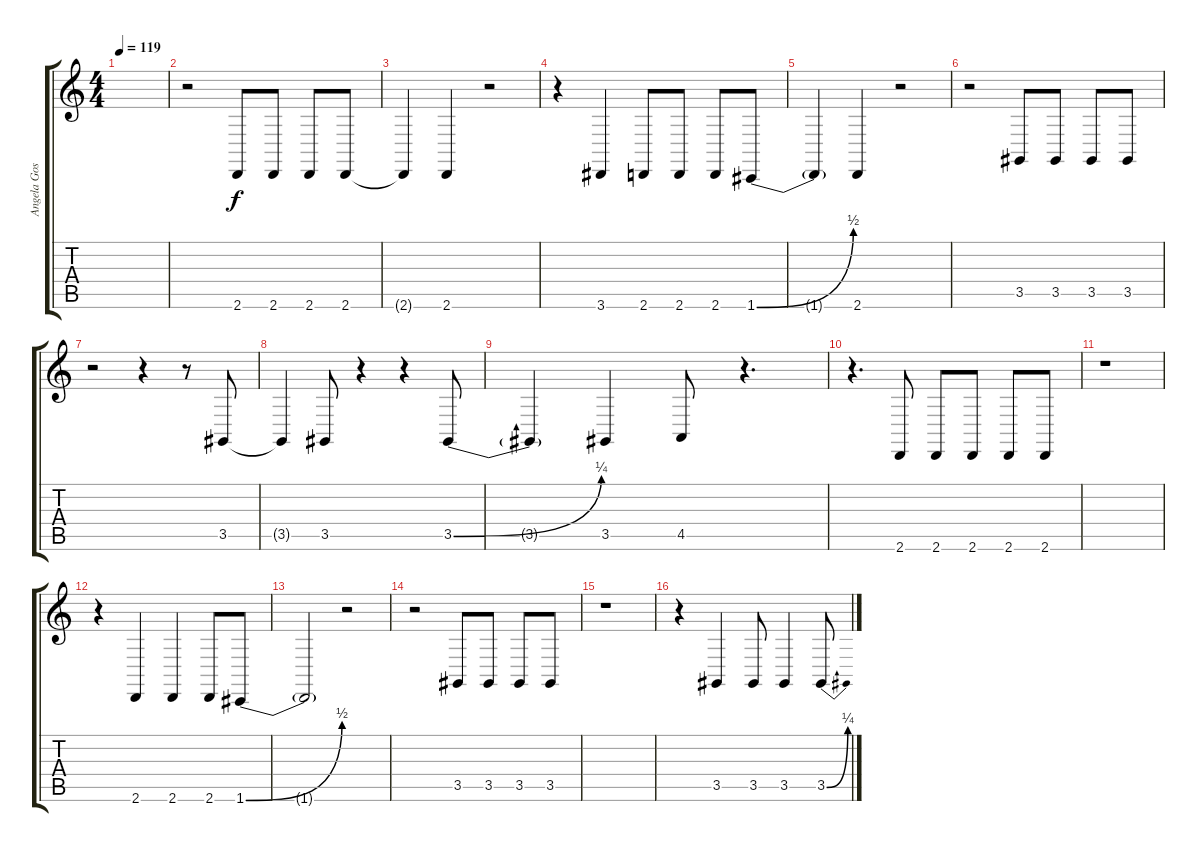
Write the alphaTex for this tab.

\track ("Angela Gossow (Vocals)" "Angela Gos") {instrument lead5charang}
\staff {score tabs}
\tuning (C4 G3 Eb3 Bb2 F2 C2) {hide}
\ts (4 4)
\tempo 119
\clef g2
\ks c
|
r.2{volume 16 instrument lead5charang} 2.6.8 2.6.8 2.6.8 2.6.8 |
2.6{t}.4 2.6.4 r.2 |
r.4 3.6.4 2.6.8 2.6.8 2.6.8 1.6{be (bend 0 0 60 2)}.8 |
1.6{t}.4 2.6.4 r.2 |
r.2 3.5.8 3.5.8 3.5.8 3.5.8 |
r.2 r.4 r.8 3.5.8 |
3.5{t}.4 3.5.8 r.4 r.4 3.5{be (bend 0 0 60 1)}.8 |
3.5{t}.4 3.5.4 4.5.8 r.4{d} |
r.4{d} 2.6.8 2.6.8 2.6.8 2.6.8 2.6.8 |
r.1 |
r.4 2.6.4 2.6.4 2.6.8 1.6{be (bend 0 0 60 2)}.8 |
1.6{t}.2 r.2 |
r.2 3.5.8 3.5.8 3.5.8 3.5.8 |
r.1 |
r.4 3.5.4 3.5.8 3.5.4 3.5{be (bend 0 0 60 1)}.8
